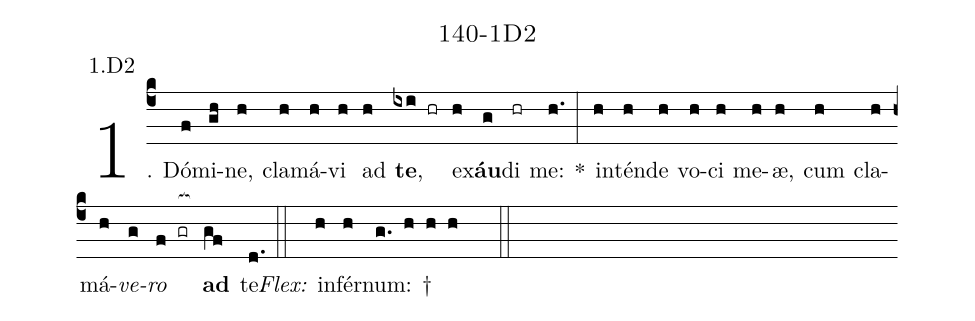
name: 140-1D2;
annotation: 1.D2;
%%
(c4)1. Dó(f)mi(gh)ne,(h) cla(h)má(h)vi(h) ad(h) <b>te</b>,(ixi hr) ex(h)<b>áu</b>(g)di(hr) me:(h.) *(:) in(h)tén(h)de(h) vo(h)ci(h) me(h)æ,(h) cum(h) cla(h)má(h)<i>ve</i>(g)<i>ro</i>(f gr[ocb:1{]) <b>ad</b>(gf[ocb:0}]) te.(d.) (::)
<i>Flex:</i>()  in(h)fér(h)num: †(g. h h h  ::)
